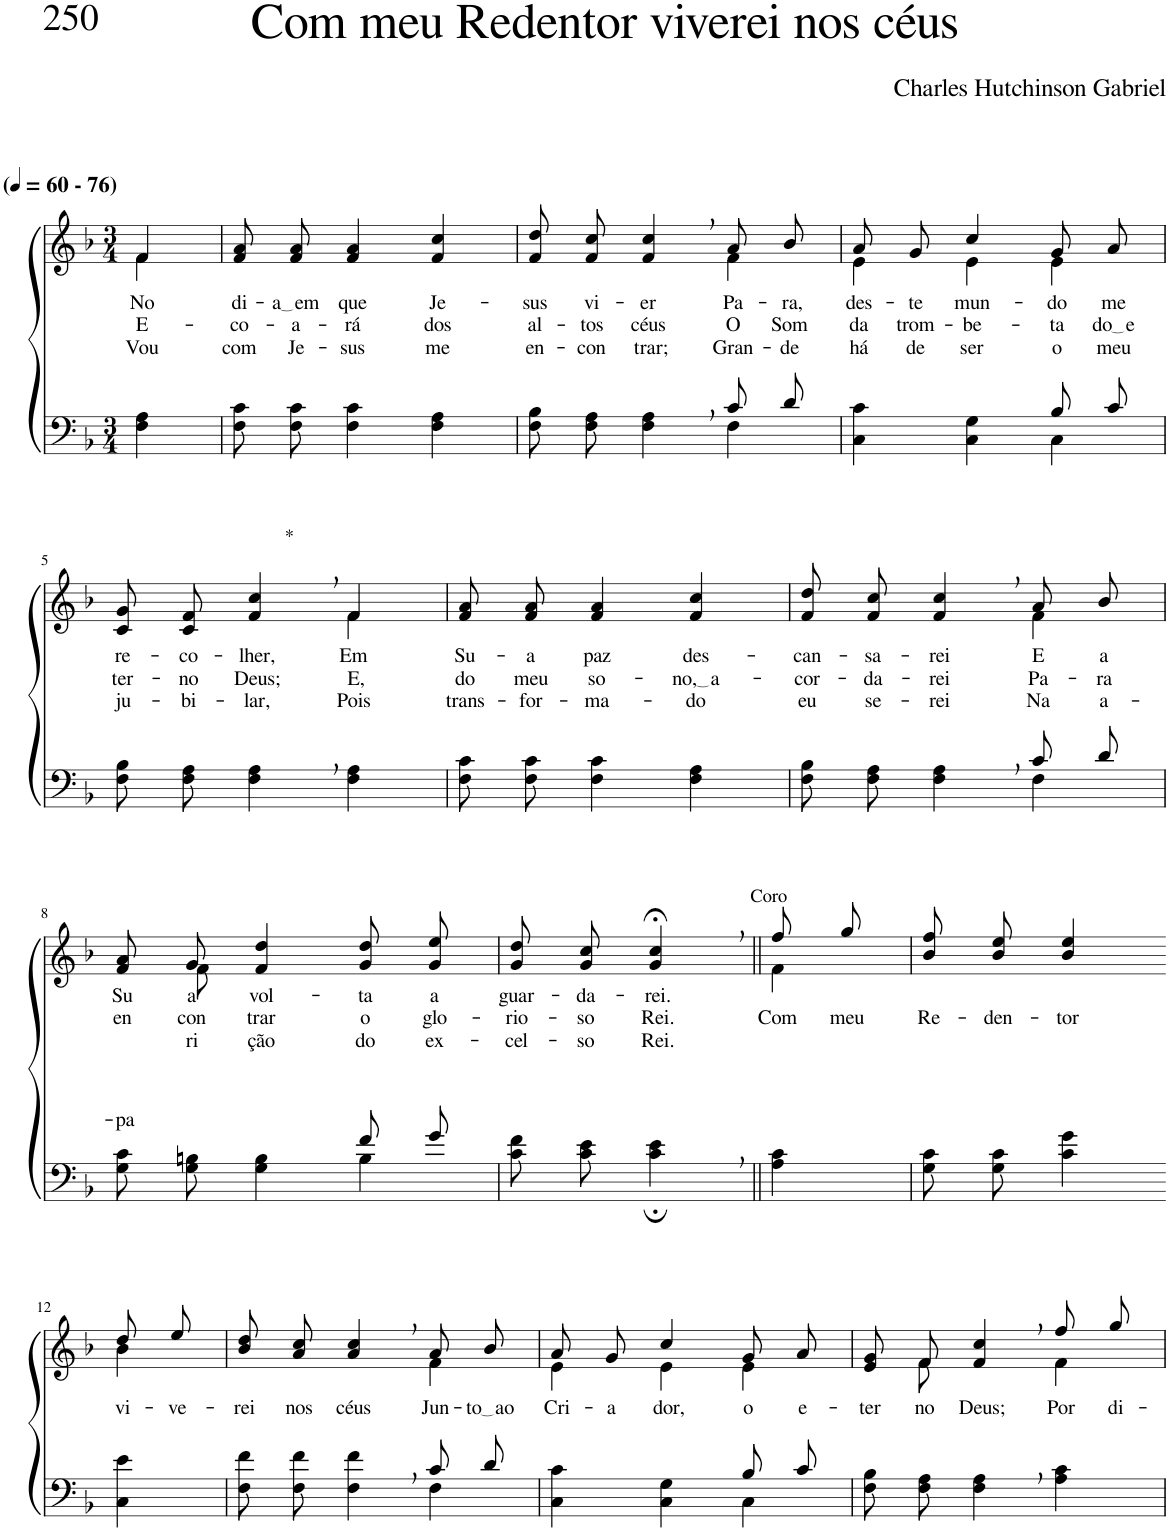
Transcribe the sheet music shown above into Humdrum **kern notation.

**kern	**kern	**text	**text	**text
*part2	*part1	*part1	*part1	*part1
*staff2	*staff1	*staff1	*staff1	*staff1
*I"Parte III e IV	*I"Parte I e II	*	*	*
*clefF4	*clefG2	*	*	*
*Trd2c3	*Trd2c3	*	*	*
*k[b-]	*k[b-]	*	*	*
*M3/4	*M3/4	*	*	*
*MM60	*MM60	*	*	*
=1	=1	=1	=1	=1
*	*^	*	*	*
!	!LO:TX:a:B:t=(	!	!	!	!
!	!LO:TX:a:B:t=- 76)	!	!	!	!
!	!	!	!LO:LY:b	!LO:LY:b	!LO:LY:b
4F\ 4A\	4f/	4f\	No	E-	Vou
=2	=2	=2	=2	=2	=2
!	!	!	!LO:LY:b	!LO:LY:b	!LO:LY:b
*	*v	*v	*	*	*
8F\ 8c\L	8f/ 8a/L	di-	-co-	com
!	!	!LO:LY:b	!LO:LY:b	!LO:LY:b
8F\ 8c\J	8f/ 8a/J	a em	-a-	Je-
!	!	!LO:LY:b	!LO:LY:b	!LO:LY:b
4F\ 4c\	4f/ 4a/	que	-rá	-sus
!	!	!LO:LY:b	!LO:LY:b	!LO:LY:b
4F\ 4A\	4f/ 4cc/	Je-	dos	me
=3	=3	=3	=3	=3
*^	*	*	*	*
!	!	!	!LO:LY:b	!LO:LY:b	!LO:LY:b
*	*	*^	*	*	*
2ryy	8F\ 8B-\L	8f/ 8dd/L	2ryy	-sus	al-	en-
!	!	!	!	!LO:LY:b	!LO:LY:b	!LO:LY:b
.	8F\ 8A\J	8f/ 8cc/J	.	vi-	-tos	-con
!	!	!	!	!LO:LY:b	!LO:LY:b	!LO:LY:b
.	4F\ 4A\	4f/, 4cc/,	.	-er	céus	trar;
!	!	!	!	!LO:LY:b	!LO:LY:b	!LO:LY:b
8c/L	4F\	8a/L	4f\	Pa-	O	-Gran-
!	!	!	!	!LO:LY:b	!LO:LY:b	!LO:LY:b
8d/J	.	8b-/J	.	ra,	Som	-de
=4	=4	=4	=4	=4	=4	=4
!	!	!	!	!LO:LY:b	!LO:LY:b	!LO:LY:b
2ryy	4C\ 4c\	8a/L	4e\	-des-	da	há
!	!	!	!	!LO:LY:b	!LO:LY:b	!LO:LY:b
.	.	8g/J	.	-te	-trom-	de
!	!	!	!	!LO:LY:b	!LO:LY:b	!LO:LY:b
.	4C\ 4G\	4cc/	4e\	mun-	-be-	ser
!	!	!	!	!LO:LY:b	!LO:LY:b	!LO:LY:b
8B-/L	4C\	8g/L	4e\	-do	-ta	o
!	!	!	!	!LO:LY:b	!LO:LY:b	!LO:LY:b
8c/J	.	8a/J	.	me	do e	meu
*v	*v	*	*	*	*	*
!!LO:LB:g=z	!!
=5	=5	=5	=5	=5	=5
!	!	!	!LO:LY:b	!LO:LY:b	!LO:LY:b
8F\ 8B-\L	2ryy	8c/ 8g/L	re-	ter-	ju-
!	!	!	!LO:LY:b	!LO:LY:b	!LO:LY:b
8F\ 8A\J	.	8c/ 8f/J	-co-	-no	-bi-
!	!	!LO:TX:a:t=*	!	!	!
!	!	!	!LO:LY:b	!LO:LY:b	!LO:LY:b
4F\, 4A\,	.	4f/ 4cc/	-lher,	Deus;	-lar,
!	!	!	!LO:LY:b	!LO:LY:b	!LO:LY:b
4F\ 4A\	4f\	4f/	Em	-E,	Pois
=6	=6	=6	=6	=6	=6
!	!	!	!LO:LY:b	!LO:LY:b	!LO:LY:b
*	*v	*v	*	*	*
8F\ 8c\L	8f/ 8a/L	Su-	do	trans-
!	!	!LO:LY:b	!LO:LY:b	!LO:LY:b
8F\ 8c\J	8f/ 8a/J	-a	meu	-for-
!	!	!LO:LY:b	!LO:LY:b	!LO:LY:b
4F\ 4c\	4f/ 4a/	paz	so-	-ma-
!	!	!LO:LY:b	!LO:LY:b	!LO:LY:b
4F\ 4A\	4f/ 4cc/	des-	no, a	-do
=7	=7	=7	=7	=7
*^	*	*	*	*
!	!	!	!LO:LY:b	!LO:LY:b	!LO:LY:b
*	*	*^	*	*	*
2ryy	8F\ 8B-\L	8f/ 8dd/L	2ryy	-can-	-cor-	eu
!	!	!	!	!LO:LY:b	!LO:LY:b	!LO:LY:b
.	8F\ 8A\J	8f/ 8cc/J	.	-sa-	-da-	se-
!	!	!	!	!LO:LY:b	!LO:LY:b	!LO:LY:b
.	4F\ 4A\	4f/, 4cc/,	.	-rei	-rei	-rei
!	!	!	!	!LO:LY:b	!LO:LY:b	!LO:LY:b
8c/L	4F\	8a/L	4f\	E	Pa-	Na
!	!	!	!	!LO:LY:b	!LO:LY:b	!LO:LY:b
8d/J	.	8b-/J	.	a	-ra	a-
!!LO:LB:g=z	!!
=8	=8	=8	=8	=8	=8	=8
!	!	!	!	!LO:LY:b	!LO:LY:b	!LO:LY:b
2ryy	8G\ 8c\L	8f/ 8a/L	8ryy	Su-	en-	-pa-
!	!	!	!	!LO:LY:b	!LO:LY:b	!LO:LY:b
.	8G\ 8Bn\J	8g/J	8f\	-a	-con-	-ri-
!	!	!	!	!LO:LY:b	!LO:LY:b	!LO:LY:b
.	4G\ 4B\	4f/ 4dd/	2ryy	vol-	-trar	-ção
!	!	!	!	!LO:LY:b	!LO:LY:b	!LO:LY:b
8f/L	4B\	8g\ 8dd\L	.	-ta	o	do
!	!	!	!	!LO:LY:b	!LO:LY:b	!LO:LY:b
8g/J	.	8g\ 8ee\J	.	a	glo-	ex-
*v	*v	*	*	*	*	*
*	*v	*v	*	*	*
=9	=9	=9	=9	=9
!	!	!LO:LY:b	!LO:LY:b	!LO:LY:b
8c\ 8f\L	8g/ 8dd/L	guar-	-rio-	-cel-
!	!	!LO:LY:b	!LO:LY:b	!LO:LY:b
8c\ 8e\J	8g/ 8cc/J	-da-	-so	-so
!	!LO:TX:a:t=Coro	!	!	!
!	!	!LO:LY:b	!LO:LY:b	!LO:LY:b
4c\;, 4e\;,	4g/;<, 4cc/;<,	-rei.	Rei.	Rei.
=10||	=10||	=10||	=10||	=10||
*	*^	*	*	*
!	!	!	!	!LO:LY:b	!
4A\ 4c\	8ff/L	4f\	.	Com	.
!	!	!	!	!LO:LY:b	!
.	8gg/J	.	.	meu	.
*	*v	*v	*	*	*
=11	=11	=11	=11	=11
!	!	!	!LO:LY:b	!
8G\ 8c\L	8b-\ 8ff\L	.	Re-	.
!	!	!	!LO:LY:b	!
8G\ 8c\J	8b-\ 8ee\J	.	-den-	.
!	!	!	!LO:LY:b	!
4c\ 4g\	4b-/ 4ee/	.	-tor	.
!!LO:LB:g=z
=12-	=12-	=12-	=12-	=12-
*	*^	*	*	*
!	!	!	!LO:LY:b	!	!
4C\ 4e\	8dd/L	4b-\	vi-	.	.
!	!	!	!LO:LY:b	!	!
.	8ee/J	.	-ve-	.	.
=13	=13	=13	=13	=13	=13
*^	*	*	*	*	*
!	!	!	!	!LO:LY:b	!	!
2ryy	8F\ 8f\L	8b-\ 8dd\L	2ryy	-rei	.	.
!	!	!	!	!LO:LY:b	!	!
.	8F\ 8f\J	8a\ 8cc\J	.	nos	.	.
!	!	!	!	!LO:LY:b	!	!
.	4F\ 4f\	4a/, 4cc/,	.	céus	.	.
!	!	!	!	!LO:LY:b	!	!
8c/L	4F\	8a/L	4f\	Jun-	.	.
!	!	!	!	!LO:LY:b	!	!
8d/J	.	8b-/J	.	to ao	.	.
=14	=14	=14	=14	=14	=14	=14
!	!	!	!	!LO:LY:b	!	!
2ryy	4C\ 4c\	8a/L	4e\	Cri-	.	.
!	!	!	!	!LO:LY:b	!	!
.	.	8g/J	.	-a-	.	.
!	!	!	!	!LO:LY:b	!	!
.	4C\ 4G\	4cc/	4e\	-dor,	.	.
!	!	!	!	!LO:LY:b	!	!
8B-/L	4C\	8g/L	4e\	o	.	.
!	!	!	!	!LO:LY:b	!	!
8c/J	.	8a/J	.	e-	.	.
*v	*v	*	*	*	*	*
=15	=15	=15	=15	=15	=15
!	!	!	!LO:LY:b	!	!
8F\ 8B-\L	8e/ 8g/L	8ryy	-ter-	.	.
!	!	!	!LO:LY:b	!	!
8F\ 8A\J	8f/J	8f\	-no	.	.
!	!	!	!LO:LY:b	!	!
4F\, 4A\,	4f/, 4cc/,	4ryy	Deus;	.	.
!	!	!	!LO:LY:b	!	!
4A\ 4c\	8ff/L	4f\	Por	.	.
!	!	!	!LO:LY:b	!	!
.	8gg/J	.	di-	.	.
*	*v	*v	*	*	*
=	=	=	=	=
*-	*-	*-	*-	*-
